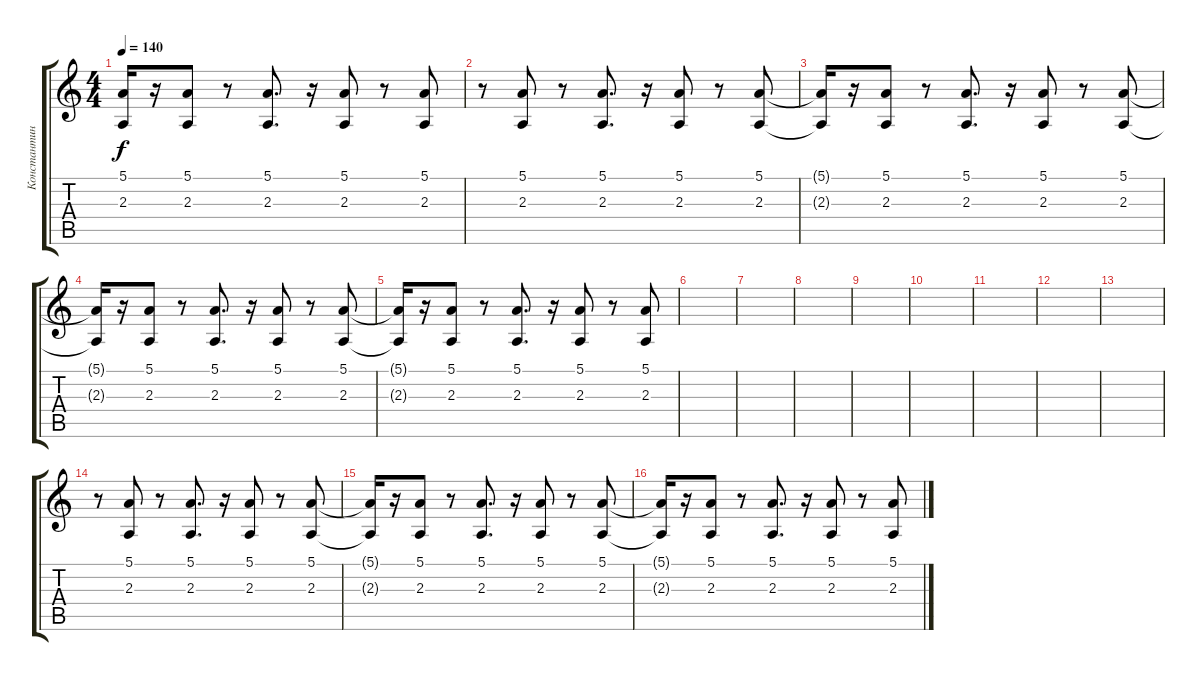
\track ("Константин Бекрев" "Константин") {instrument lead2sawtooth}
\staff {score tabs}
\tuning (E4 B3 G3 D3 A2 E2) {hide}
\ts (4 4)
\tempo 140
\clef g2
\ks c
(5.1{t} 2.3{t}).16{dy f} r.16 (5.1 2.3).8 r.8 (5.1 2.3).8{d} r.16 (5.1 2.3).8 r.8 (5.1 2.3).8 |
r.8 (5.1 2.3).8 r.8 (5.1 2.3).8{d} r.16 (5.1 2.3).8 r.8 (5.1 2.3).8 |
(5.1{t} 2.3{t}).16 r.16 (5.1 2.3).8 r.8 (5.1 2.3).8{d} r.16 (5.1 2.3).8 r.8 (5.1 2.3).8 |
(5.1{t} 2.3{t}).16 r.16 (5.1 2.3).8 r.8 (5.1 2.3).8{d} r.16 (5.1 2.3).8 r.8 (5.1 2.3).8 |
(5.1{t} 2.3{t}).16 r.16 (5.1 2.3).8 r.8 (5.1 2.3).8{d} r.16 (5.1 2.3).8 r.8 (5.1 2.3).8 |
|
|
|
|
|
|
|
|
r.8 (5.1 2.3).8 r.8 (5.1 2.3).8{d} r.16 (5.1 2.3).8 r.8 (5.1 2.3).8 |
(5.1{t} 2.3{t}).16 r.16 (5.1 2.3).8 r.8 (5.1 2.3).8{d} r.16 (5.1 2.3).8 r.8 (5.1 2.3).8 |
(5.1{t} 2.3{t}).16 r.16 (5.1 2.3).8 r.8 (5.1 2.3).8{d} r.16 (5.1 2.3).8 r.8 (5.1 2.3).8
